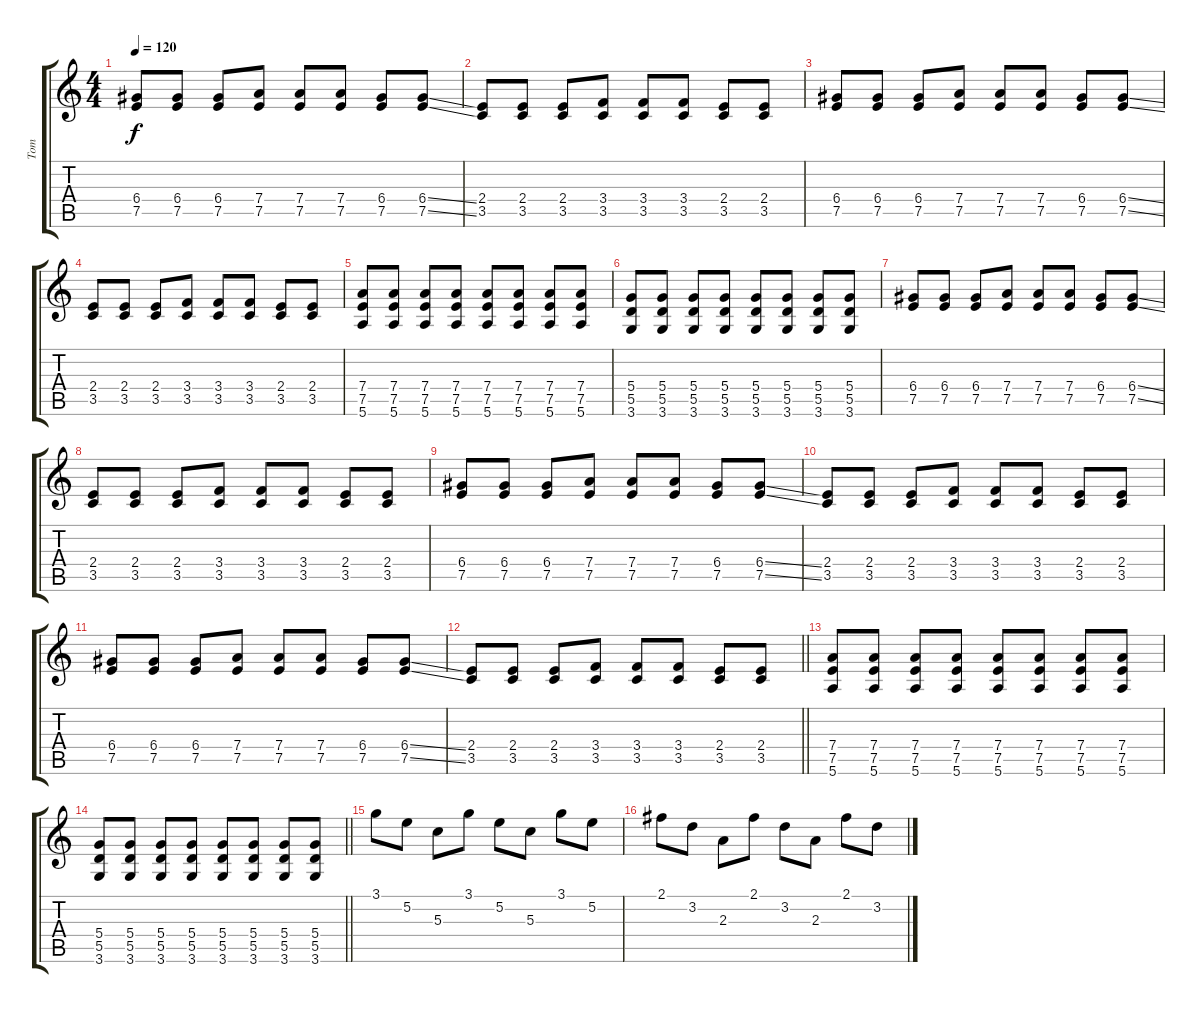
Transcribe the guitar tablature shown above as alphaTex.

\track ("Tom" "Tom") {instrument distortionguitar}
\staff {score tabs}
\tuning (E4 B3 G3 D3 A2 E2) {hide}
\ts (4 4)
\tempo 120
\clef g2
\ks c
(6.4 7.5).8{dy f} (6.4 7.5).8 (6.4 7.5).8 (7.4 7.5).8 (7.4 7.5).8 (7.4 7.5).8 (6.4 7.5).8 (6.4{ss} 7.5{ss}).8 |
(2.4 3.5).8 (2.4 3.5).8 (2.4 3.5).8 (3.4 3.5).8 (3.4 3.5).8 (3.4 3.5).8 (2.4 3.5).8 (2.4 3.5).8 |
(6.4 7.5).8 (6.4 7.5).8 (6.4 7.5).8 (7.4 7.5).8 (7.4 7.5).8 (7.4 7.5).8 (6.4 7.5).8 (6.4{ss} 7.5{ss}).8 |
(2.4 3.5).8 (2.4 3.5).8 (2.4 3.5).8 (3.4 3.5).8 (3.4 3.5).8 (3.4 3.5).8 (2.4 3.5).8 (2.4 3.5).8 |
(7.4 7.5 5.6).8 (7.4 7.5 5.6).8 (7.4 7.5 5.6).8 (7.4 7.5 5.6).8 (7.4 7.5 5.6).8 (7.4 7.5 5.6).8 (7.4 7.5 5.6).8 (7.4 7.5 5.6).8 |
(5.4 5.5 3.6).8 (5.4 5.5 3.6).8 (5.4 5.5 3.6).8 (5.4 5.5 3.6).8 (5.4 5.5 3.6).8 (5.4 5.5 3.6).8 (5.4 5.5 3.6).8 (5.4 5.5 3.6).8 |
(6.4 7.5).8{volume 11} (6.4 7.5).8 (6.4 7.5).8 (7.4 7.5).8 (7.4 7.5).8 (7.4 7.5).8 (6.4 7.5).8 (6.4{ss} 7.5{ss}).8 |
(2.4 3.5).8 (2.4 3.5).8 (2.4 3.5).8 (3.4 3.5).8 (3.4 3.5).8 (3.4 3.5).8 (2.4 3.5).8 (2.4 3.5).8 |
(6.4 7.5).8 (6.4 7.5).8 (6.4 7.5).8 (7.4 7.5).8 (7.4 7.5).8 (7.4 7.5).8 (6.4 7.5).8 (6.4{ss} 7.5{ss}).8 |
(2.4 3.5).8 (2.4 3.5).8 (2.4 3.5).8 (3.4 3.5).8 (3.4 3.5).8 (3.4 3.5).8 (2.4 3.5).8 (2.4 3.5).8 |
(6.4 7.5).8 (6.4 7.5).8 (6.4 7.5).8 (7.4 7.5).8 (7.4 7.5).8 (7.4 7.5).8 (6.4 7.5).8 (6.4{ss} 7.5{ss}).8 |
\barLineRight lightlight
(2.4 3.5).8 (2.4 3.5).8 (2.4 3.5).8 (3.4 3.5).8 (3.4 3.5).8 (3.4 3.5).8 (2.4 3.5).8 (2.4 3.5).8 |
(7.4 7.5 5.6).8 (7.4 7.5 5.6).8 (7.4 7.5 5.6).8 (7.4 7.5 5.6).8 (7.4 7.5 5.6).8 (7.4 7.5 5.6).8 (7.4 7.5 5.6).8 (7.4 7.5 5.6).8 |
\barLineRight lightlight
(5.4 5.5 3.6).8 (5.4 5.5 3.6).8 (5.4 5.5 3.6).8 (5.4 5.5 3.6).8 (5.4 5.5 3.6).8 (5.4 5.5 3.6).8 (5.4 5.5 3.6).8 (5.4 5.5 3.6).8{volume 13} |
3.1.8{volume 12} 5.2.8 5.3.8 3.1.8 5.2.8 5.3.8 3.1.8 5.2.8 |
2.1.8 3.2.8 2.3.8 2.1.8 3.2.8 2.3.8 2.1.8 3.2.8
